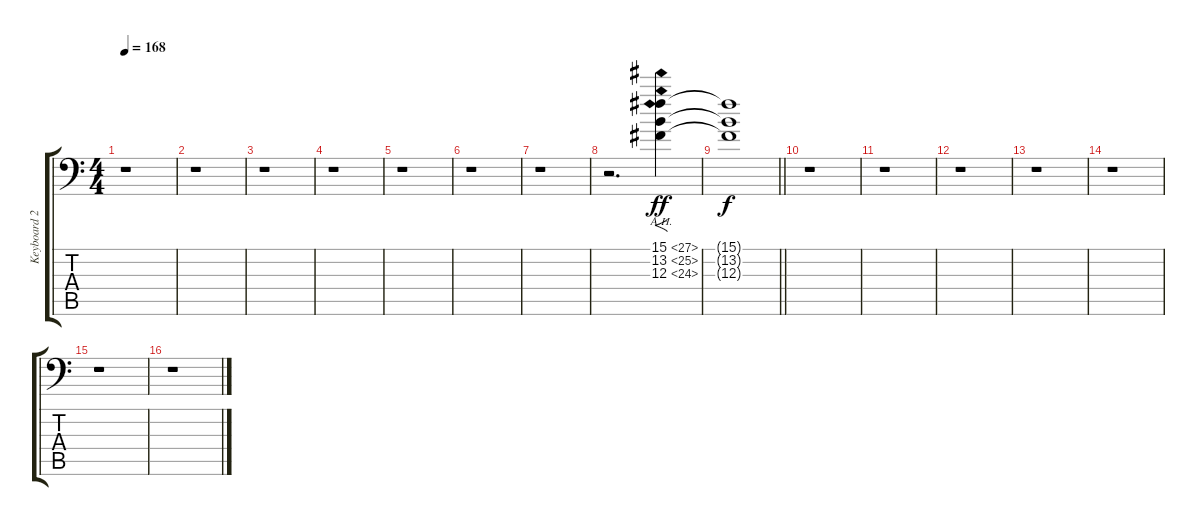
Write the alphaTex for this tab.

\track ("Keyboard 2" "Keyboard 2") {instrument lead2sawtooth}
\staff {score tabs}
\tuning (Eb4 Bb3 Gb3 Db3 Ab2 Eb1) {hide}
\ts (4 4)
\tempo 168
\clef f4
\ks c
r.1{dy f} |
r.1 |
r.1 |
r.1 |
r.1 |
r.1 |
r.1 |
r.2{d volume 12 instrument synthstrings1} (15.1{ah 12} 13.2{ah 12} 12.3{ah 12}).4{f dy ff} |
\barLineRight lightlight
(15.1{t} 13.2{t} 12.3{t}).1{dy f} |
\section ("" "")
r.1 |
r.1 |
r.1 |
r.1 |
r.1 |
r.1 |
r.1
